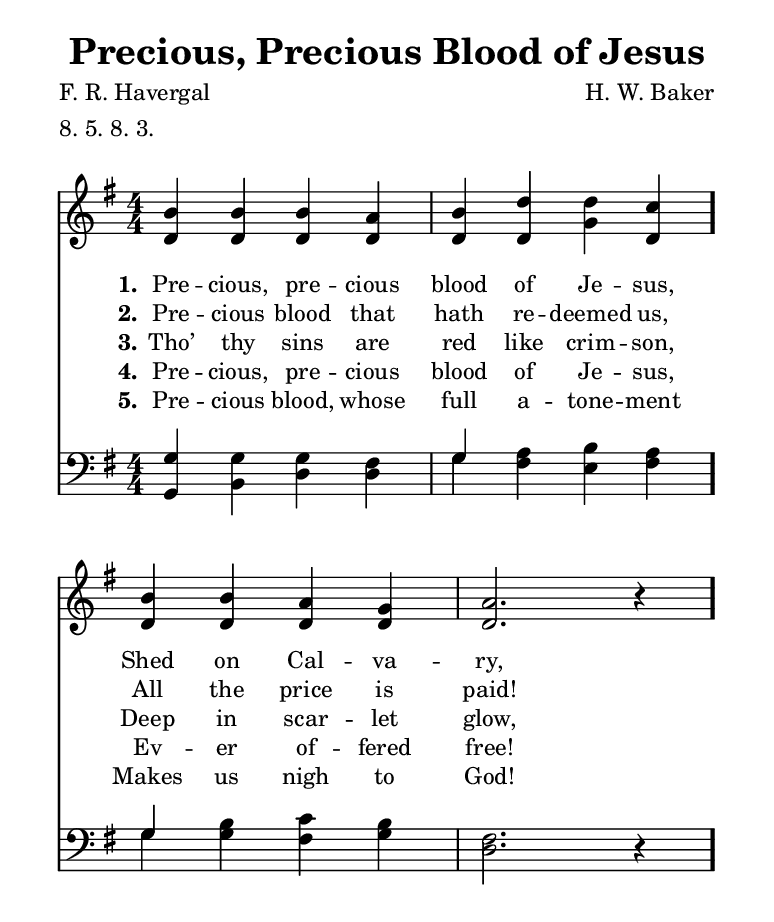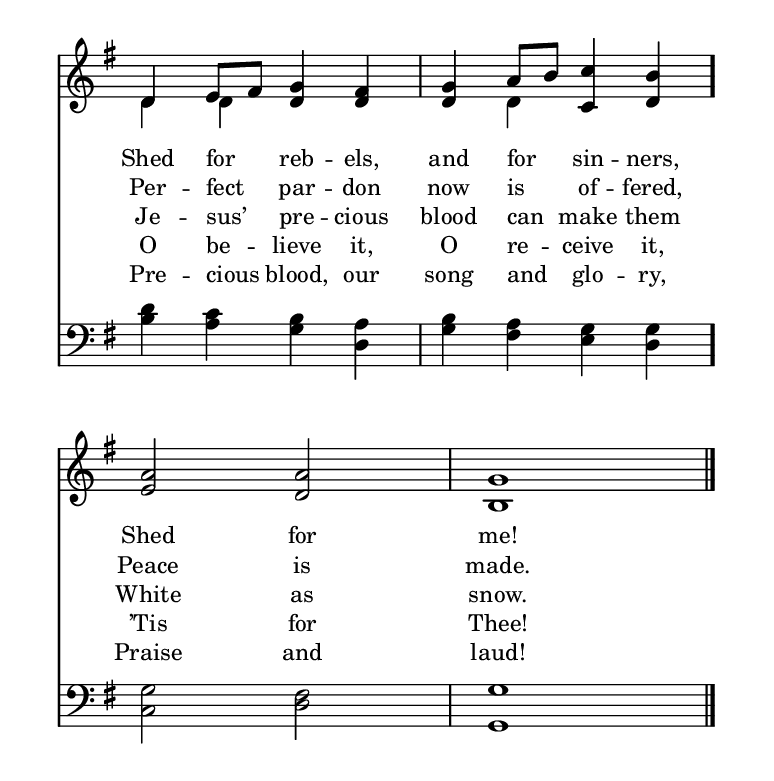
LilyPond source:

\include "common/global.ily"
\paper {
  \include "common/paper.ily"
  ragged-bottom = ##t
  ragged-last-bottom = ##t
  systems-per-page = #(cond (is-eogsized 2) (#t #f))
  %page-count = ##f
}

\header{
  %gospel
  hymnnumber = "31"
  title = "Precious, Precious Blood of Jesus"
  tunename = "Stephanos"
  meter = "8. 5. 8. 3."
  poet = "F. R. Havergal"
  composer = "H. W. Baker"
  %copyright = ""
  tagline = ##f
}

% for fermata in MIDI
ta = { \tempo 4=90 }
tb = { \tempo 4=45 }

patternAA = { c4 }
patternAB = { c4 c8[ c8] c4 c4 }

patternBA = { c4 c4 c4 c4 | c2. c4 }

patternCA = { c2 c2 | c1 }

global = {
  \include "common/overrides.ily"
  \override Staff.TimeSignature.style = #'numbered
  \time 4/4
  \override Score.MetronomeMark.transparent = ##t % hide all fermata changes too
  \ta
  \key g \major
  %\partial 4
  \autoBeamOff
}

notesSoprano = {
\global
\relative c'' {

  \changePitch \patternAA { b b b a        | b d d c   }
  \changePitch \patternBA { b b a g        | a r       }
  \changePitch \patternAB { d, e fis g fis | g a b c b }
  \changePitch \patternCA { a a            | g         }

  \bar "|."

}
}

notesAlto = {
\global
\relative e' {

  \changePitch \patternAA { d d d d | d d g d }
  \changePitch \patternBA { d d d d | d r     }
  \changePitch \patternAA { d d d d | d d c d }
  \changePitch \patternCA { e d     | b       }

}
}

notesTenor = {
\global
\relative a {

  \changePitch \patternAA { g g g fis | g a b a }
  \changePitch \patternBA { g b c b   | fis r   }
  \changePitch \patternAA { d' c b a  | b a g g }
  \changePitch \patternCA { g fis     | g       }

}
}

notesBass = {
\global
\relative f, {

  \changePitch \patternAA { g b d d   | g fis e fis }
  \changePitch \patternBA { g g fis g | d r         }
  \changePitch \patternAA { b' a g d  | g fis e d   }
  \changePitch \patternCA { c d       | g,          }

}
}

wordsA = \lyricmode {
\set stanza = "1."

Pre -- cious, pre -- cious blood of Je -- sus, \bar "."
Shed on Cal -- va -- ry, \bar "." \break
Shed for reb -- els, and for sin -- ners, \bar "."
Shed for me! \bar "." \break

}

wordsB = \lyricmode {
\set stanza = "2."

Pre -- cious blood that hath re -- deemed us,
All the price is paid!
Per -- fect par -- don now is of -- fered,
Peace is made.

}

wordsC = \lyricmode {
\set stanza = "3."

Tho’ thy sins are red like crim -- son,
Deep in scar -- let glow,
Je -- sus’ pre -- cious blood can make them
White as snow.

}

wordsD = \lyricmode {
\set stanza = "4."

Pre -- cious, pre -- cious blood of Je -- sus,
Ev -- er of -- fered free!
O be -- lieve it, O re -- ceive it,
’Tis for Thee! % XXX the capitalised Thee exists in the original, but is possibly not intended

}

wordsE = \lyricmode {
\set stanza = "5."

Pre -- cious blood, whose full a -- tone -- ment
Makes us nigh to God!
Pre -- cious blood, our song and glo -- ry,
Praise and laud!

}

\score {
  \context ChoirStaff <<
    \context Staff = upper <<
      \set Staff.autoBeaming = ##f
      \set ChoirStaff.systemStartDelimiter = #'SystemStartBar
      \set ChoirStaff.printPartCombineTexts = ##f
      \partcombine #'(2 . 9) \notesSoprano \notesAlto
      \context NullVoice = sopranos { \voiceOne << \notesSoprano >> }
      \context NullVoice = altos { \voiceTwo << \notesAlto >> }
      \context Lyrics = one   \lyricsto sopranos \wordsA
      \context Lyrics = two   \lyricsto sopranos \wordsB
      \context Lyrics = three \lyricsto sopranos \wordsC
      \context Lyrics = four  \lyricsto sopranos \wordsD
      \context Lyrics = five  \lyricsto sopranos \wordsE
    >>
    \context Staff = men <<
      \set Staff.autoBeaming = ##f
      \clef bass
      \set ChoirStaff.printPartCombineTexts = ##f
      \partcombine #'(2 . 9) \notesTenor \notesBass
      \context NullVoice = tenors { \voiceOne << \notesTenor >> }
      \context NullVoice = basses { \voiceTwo << \notesBass >> }
    >>
  >>
  \layout {
    \include "common/layout.ily"
  }
  \midi{
    \include "common/midi.ily"
  }
}

\version "2.19.49"  % necessary for upgrading to future LilyPond versions.

% vi:set et ts=2 sw=2 ai nocindent syntax=lilypond:
